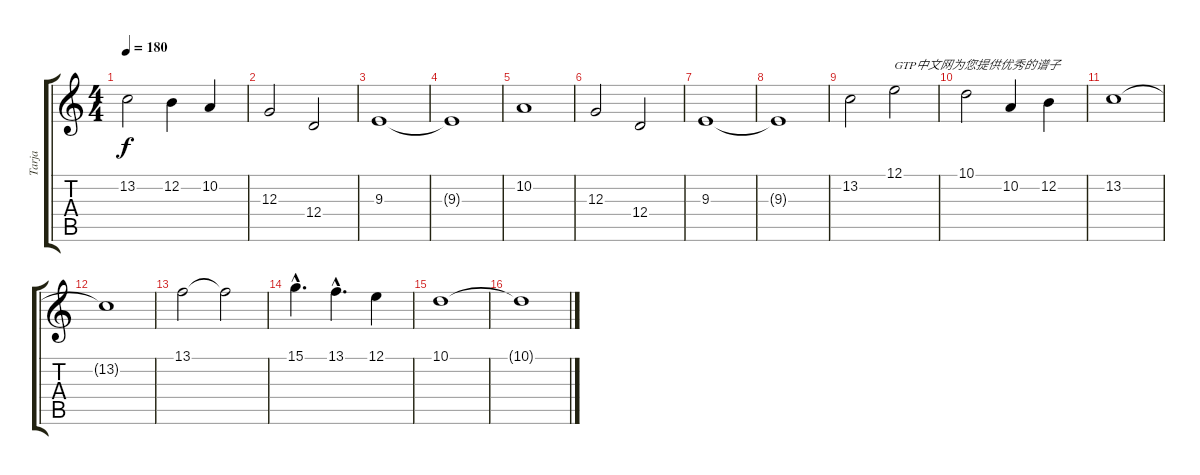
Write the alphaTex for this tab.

\track ("Tarja" "Tarja") {instrument pad2warm}
\staff {score tabs}
\tuning (E4 B3 G3 D3 A2 E2) {hide}
\ts (4 4)
\tempo 180
\tempo 142
\tempo 180
\clef g2
\ks c
13.2.2{dy f instrument pad2warm} 12.2.4 10.2.4 |
12.3.2 12.4.2 |
9.3.1 |
9.3{t}.1 |
10.2.1 |
12.3.2 12.4.2 |
9.3.1 |
9.3{t}.1 |
13.2.2 12.1.2{txt "GTP中文网为您提供优秀的谱子"} |
10.1.2 10.2.4 12.2.4 |
13.2.1 |
13.2{t}.1 |
13.1.2 13.1{t}.2 |
15.1{hac}.4{d} 13.1{hac}.4{d} 12.1.4 |
10.1.1 |
10.1{t}.1{volume 0}
